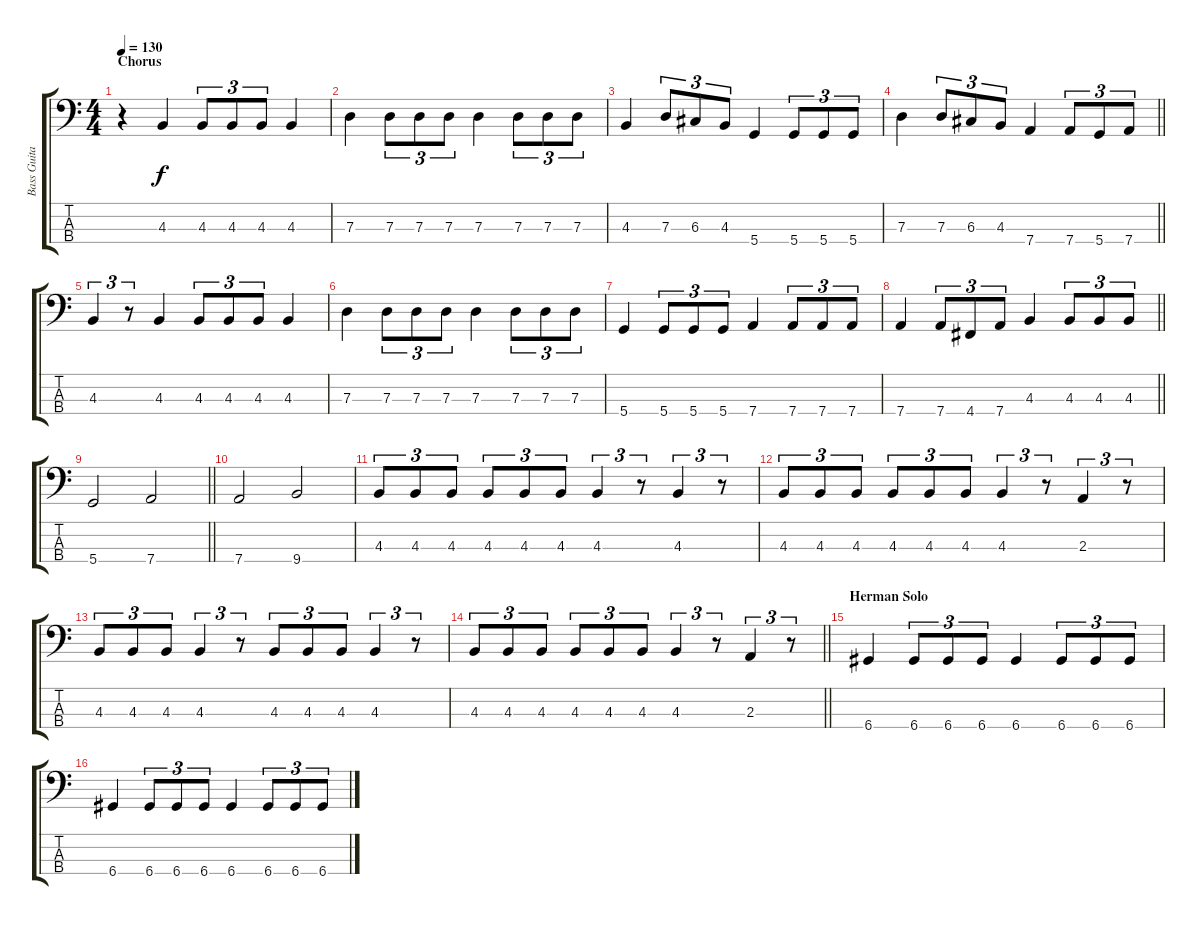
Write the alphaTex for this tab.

\track ("Bass Guitar - Frédéric Leclercq" "Bass Guita") {instrument electricbasspick}
\staff {score tabs}
\tuning (F2 C2 G1 D1) {hide}
\ts (4 4)
\section ("" "Chorus")
\tempo 130
\clef f4
\ks c
r.4{dy f} 4.3.4 4.3.8{tu (3 2)} 4.3.8{tu (3 2)} 4.3.8{tu (3 2)} 4.3.4 |
7.3.4 7.3.8{tu (3 2)} 7.3.8{tu (3 2)} 7.3.8{tu (3 2)} 7.3.4 7.3.8{tu (3 2)} 7.3.8{tu (3 2)} 7.3.8{tu (3 2)} |
4.3.4 7.3.8{tu (3 2)} 6.3.8{tu (3 2)} 4.3.8{tu (3 2)} 5.4.4 5.4.8{tu (3 2)} 5.4.8{tu (3 2)} 5.4.8{tu (3 2)} |
\barLineRight lightlight
7.3.4 7.3.8{tu (3 2)} 6.3.8{tu (3 2)} 4.3.8{tu (3 2)} 7.4.4 7.4.8{tu (3 2)} 5.4.8{tu (3 2)} 7.4.8{tu (3 2)} |
4.3.4{tu (3 2)} r.8{tu (3 2)} 4.3.4 4.3.8{tu (3 2)} 4.3.8{tu (3 2)} 4.3.8{tu (3 2)} 4.3.4 |
7.3.4 7.3.8{tu (3 2)} 7.3.8{tu (3 2)} 7.3.8{tu (3 2)} 7.3.4 7.3.8{tu (3 2)} 7.3.8{tu (3 2)} 7.3.8{tu (3 2)} |
5.4.4 5.4.8{tu (3 2)} 5.4.8{tu (3 2)} 5.4.8{tu (3 2)} 7.4.4 7.4.8{tu (3 2)} 7.4.8{tu (3 2)} 7.4.8{tu (3 2)} |
\barLineRight lightlight
7.4.4 7.4.8{tu (3 2)} 4.4.8{tu (3 2)} 7.4.8{tu (3 2)} 4.3.4 4.3.8{tu (3 2)} 4.3.8{tu (3 2)} 4.3.8{tu (3 2)} |
\section ("" "")
\barLineRight lightlight
5.4.2 7.4.2 |
7.4.2 9.4.2 |
4.3.8{tu (3 2)} 4.3.8{tu (3 2)} 4.3.8{tu (3 2)} 4.3.8{tu (3 2)} 4.3.8{tu (3 2)} 4.3.8{tu (3 2)} 4.3.4{tu (3 2)} r.8{tu (3 2)} 4.3.4{tu (3 2)} r.8{tu (3 2)} |
4.3.8{tu (3 2)} 4.3.8{tu (3 2)} 4.3.8{tu (3 2)} 4.3.8{tu (3 2)} 4.3.8{tu (3 2)} 4.3.8{tu (3 2)} 4.3.4{tu (3 2)} r.8{tu (3 2)} 2.3.4{tu (3 2)} r.8{tu (3 2)} |
4.3.8{tu (3 2)} 4.3.8{tu (3 2)} 4.3.8{tu (3 2)} 4.3.4{tu (3 2)} r.8{tu (3 2)} 4.3.8{tu (3 2)} 4.3.8{tu (3 2)} 4.3.8{tu (3 2)} 4.3.4{tu (3 2)} r.8{tu (3 2)} |
\barLineRight lightlight
4.3.8{tu (3 2)} 4.3.8{tu (3 2)} 4.3.8{tu (3 2)} 4.3.8{tu (3 2)} 4.3.8{tu (3 2)} 4.3.8{tu (3 2)} 4.3.4{tu (3 2)} r.8{tu (3 2)} 2.3.4{tu (3 2)} r.8{tu (3 2)} |
\section ("" "Herman Solo")
6.4.4 6.4.8{tu (3 2)} 6.4.8{tu (3 2)} 6.4.8{tu (3 2)} 6.4.4 6.4.8{tu (3 2)} 6.4.8{tu (3 2)} 6.4.8{tu (3 2)} |
6.4.4 6.4.8{tu (3 2)} 6.4.8{tu (3 2)} 6.4.8{tu (3 2)} 6.4.4 6.4.8{tu (3 2)} 6.4.8{tu (3 2)} 6.4.8{tu (3 2)}
